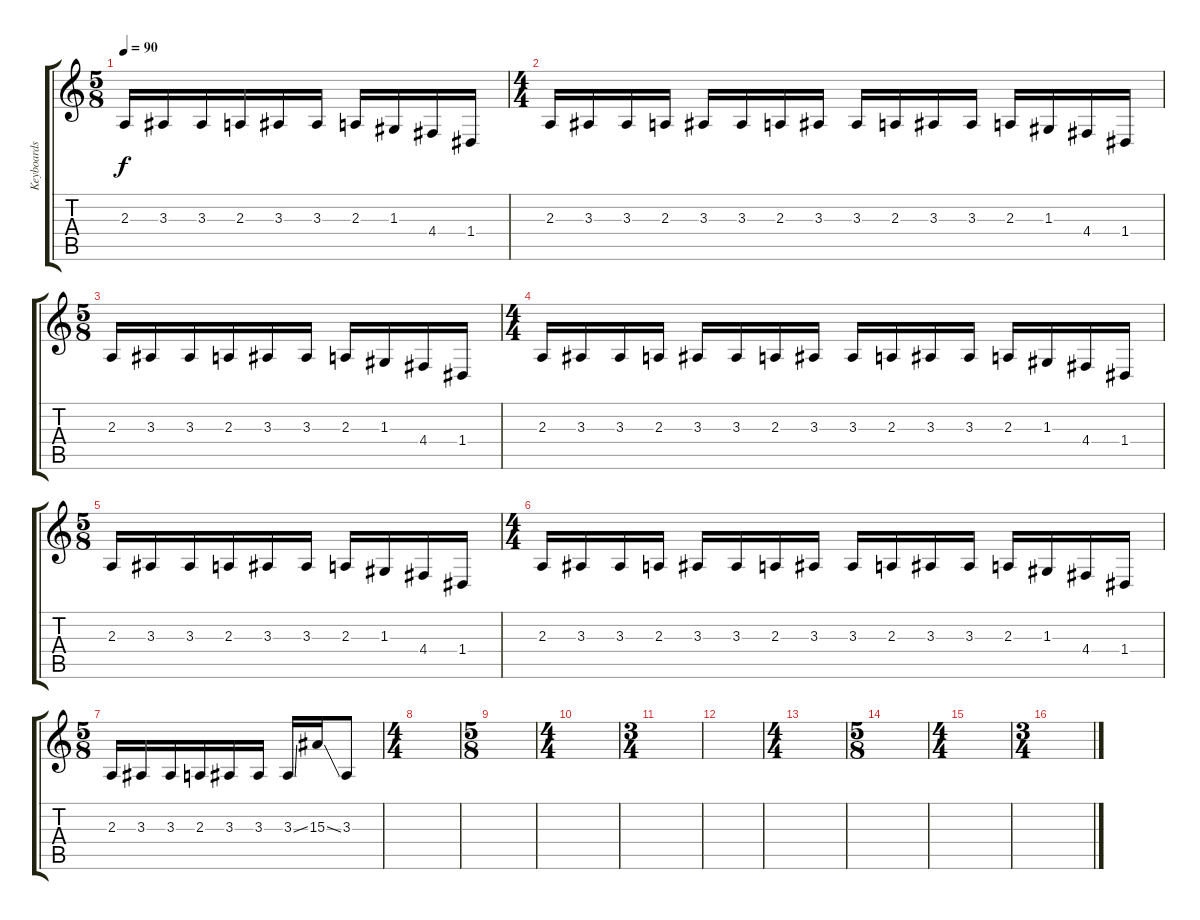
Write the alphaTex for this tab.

\track ("Keyboards" "Keyboards") {instrument synthbrass1}
\staff {score tabs}
\tuning (E4 B3 G3 D3 A2 E2) {hide}
\ts (5 8)
\tempo 90
\clef g2
\ks c
2.3.16{dy f} 3.3.16 3.3.16 2.3.16 3.3.16 3.3.16 2.3.16 1.3.16 4.4.16 1.4.16 |
\ts (4 4)
2.3.16{instrument lead1square} 3.3.16 3.3.16 2.3.16 3.3.16 3.3.16 2.3.16 3.3.16 3.3.16 2.3.16 3.3.16 3.3.16 2.3.16 1.3.16 4.4.16 1.4.16 |
\ts (5 8)
2.3.16 3.3.16 3.3.16 2.3.16 3.3.16 3.3.16 2.3.16 1.3.16 4.4.16 1.4.16 |
\ts (4 4)
2.3.16{instrument lead1square} 3.3.16 3.3.16 2.3.16 3.3.16 3.3.16 2.3.16 3.3.16 3.3.16 2.3.16 3.3.16 3.3.16 2.3.16 1.3.16 4.4.16 1.4.16 |
\ts (5 8)
2.3.16 3.3.16 3.3.16 2.3.16 3.3.16 3.3.16 2.3.16 1.3.16 4.4.16 1.4.16 |
\ts (4 4)
2.3.16{instrument lead1square} 3.3.16 3.3.16 2.3.16 3.3.16 3.3.16 2.3.16 3.3.16 3.3.16 2.3.16 3.3.16 3.3.16 2.3.16 1.3.16 4.4.16 1.4.16 |
\ts (5 8)
2.3.16 3.3.16 3.3.16 2.3.16 3.3.16 3.3.16 3.3{ss}.16 15.3{ss}.16 3.3.8 |
\ts (4 4)
|
\ts (5 8)
|
\ts (4 4)
|
\ts (3 4)
|
|
\ts (4 4)
|
\ts (5 8)
|
\ts (4 4)
|
\ts (3 4)
